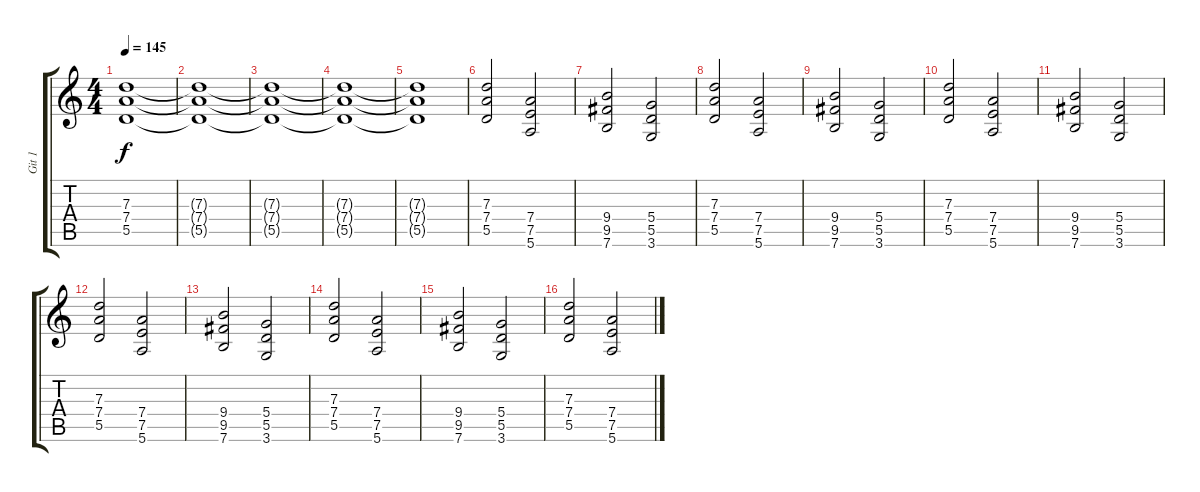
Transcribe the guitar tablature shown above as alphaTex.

\track ("Git 1" "Git 1") {instrument overdrivenguitar}
\staff {score tabs}
\tuning (E4 B3 G3 D3 A2 E2) {hide}
\ts (4 4)
\tempo 145
\clef g2
\ks c
(7.3 7.4 5.5).1{dy f} |
(7.3{t} 7.4{t} 5.5{t}).1 |
(7.3{t} 7.4{t} 5.5{t}).1 |
(7.3{t} 7.4{t} 5.5{t}).1 |
(7.3{t} 7.4{t} 5.5{t}).1 |
(7.3 7.4 5.5).2 (7.4 7.5 5.6).2 |
(9.4 9.5 7.6).2 (5.4 5.5 3.6).2 |
(7.3 7.4 5.5).2 (7.4 7.5 5.6).2 |
(9.4 9.5 7.6).2 (5.4 5.5 3.6).2 |
(7.3 7.4 5.5).2 (7.4 7.5 5.6).2 |
(9.4 9.5 7.6).2 (5.4 5.5 3.6).2 |
(7.3 7.4 5.5).2 (7.4 7.5 5.6).2 |
(9.4 9.5 7.6).2 (5.4 5.5 3.6).2 |
(7.3 7.4 5.5).2 (7.4 7.5 5.6).2 |
(9.4 9.5 7.6).2 (5.4 5.5 3.6).2 |
(7.3 7.4 5.5).2 (7.4 7.5 5.6).2
